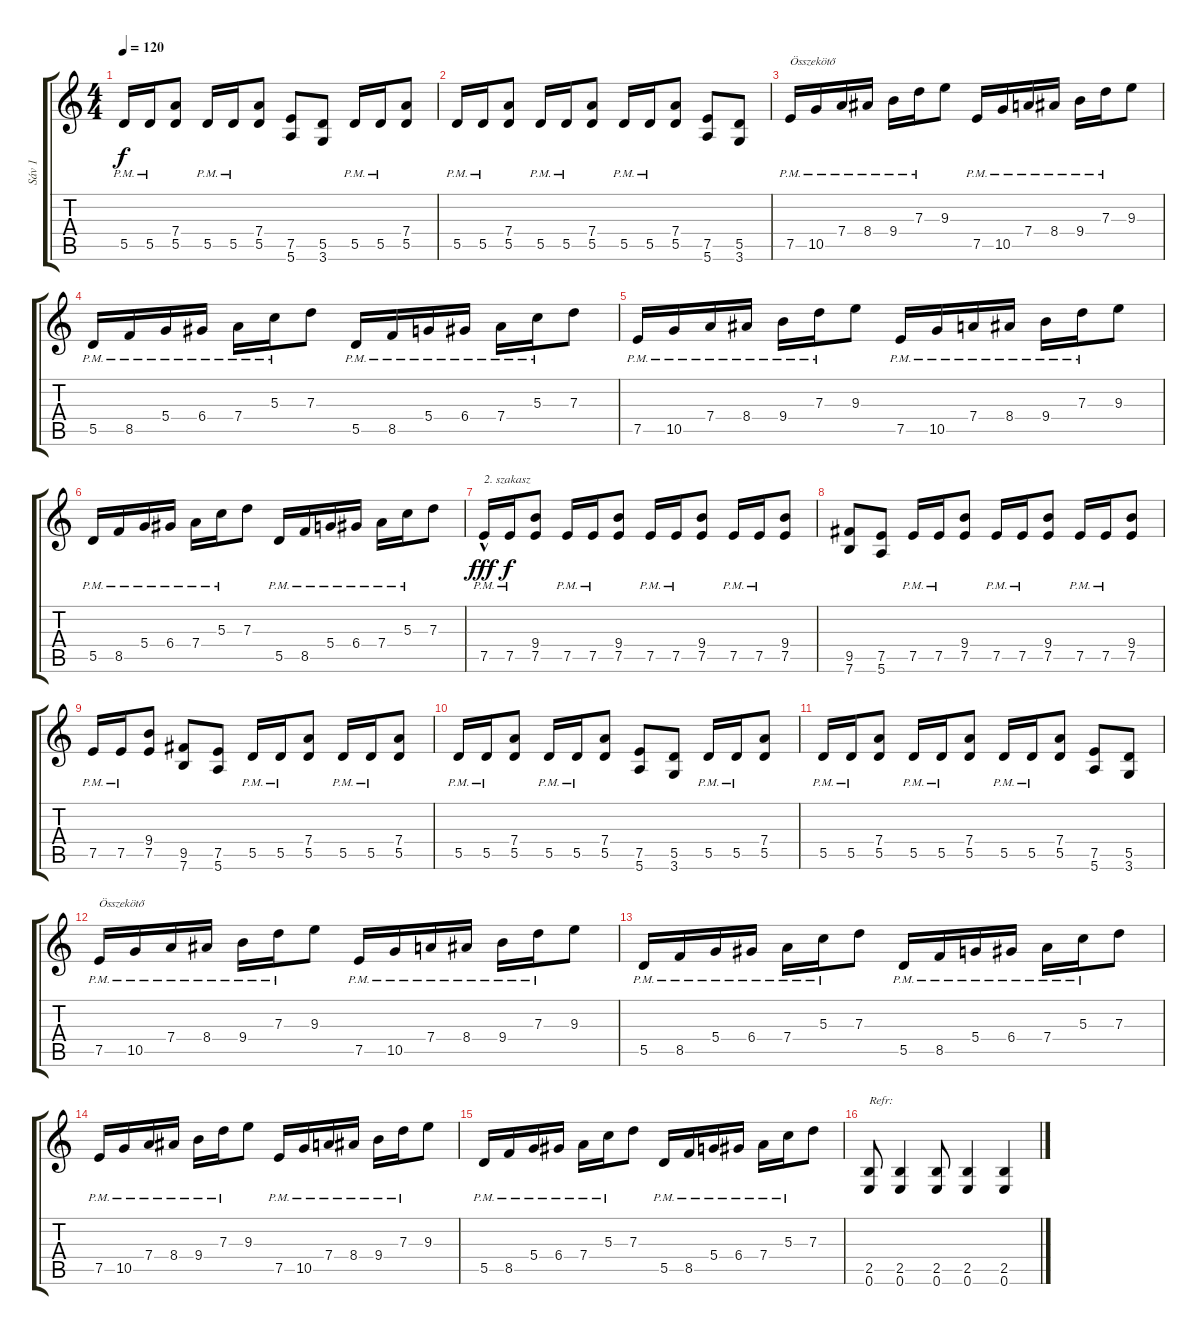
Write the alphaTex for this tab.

\track ("Sáv 1" "Sáv 1") {instrument electricguitarjazz}
\staff {score tabs}
\tuning (E4 B3 G3 D3 A2 E2) {hide}
\ts (4 4)
\tempo 120
\clef g2
\ks c
5.5{pm}.16{dy f} 5.5{pm}.16 (7.4 5.5).8 5.5{pm}.16 5.5{pm}.16 (7.4 5.5).8 (7.5 5.6).8 (5.5 3.6).8 5.5{pm}.16 5.5{pm}.16 (7.4 5.5).8 |
5.5{pm}.16 5.5{pm}.16 (7.4 5.5).8 5.5{pm}.16 5.5{pm}.16 (7.4 5.5).8 5.5{pm}.16 5.5{pm}.16 (7.4 5.5).8 (7.5 5.6).8 (5.5 3.6).8 |
7.5{pm}.16{txt "Összekötő"} 10.5{pm}.16 7.4{pm}.16 8.4{pm}.16 9.4{pm}.16 7.3{pm}.16 9.3.8 7.5{pm}.16 10.5{pm}.16 7.4{pm}.16 8.4{pm}.16 9.4{pm}.16 7.3{pm}.16 9.3.8 |
5.5{pm}.16 8.5{pm}.16 5.4{pm}.16 6.4{pm}.16 7.4{pm}.16 5.3{pm}.16 7.3.8 5.5{pm}.16 8.5{pm}.16 5.4{pm}.16 6.4{pm}.16 7.4{pm}.16 5.3{pm}.16 7.3.8 |
7.5{pm}.16 10.5{pm}.16 7.4{pm}.16 8.4{pm}.16 9.4{pm}.16 7.3{pm}.16 9.3.8 7.5{pm}.16 10.5{pm}.16 7.4{pm}.16 8.4{pm}.16 9.4{pm}.16 7.3{pm}.16 9.3.8 |
5.5{pm}.16 8.5{pm}.16 5.4{pm}.16 6.4{pm}.16 7.4{pm}.16 5.3{pm}.16 7.3.8 5.5{pm}.16 8.5{pm}.16 5.4{pm}.16 6.4{pm}.16 7.4{pm}.16 5.3{pm}.16 7.3.8 |
7.5{hac pm}.16{txt "2. szakasz" dy fff} 7.5{pm}.16{dy f} (9.4 7.5).8 7.5{pm}.16 7.5{pm}.16 (9.4 7.5).8 7.5{pm}.16 7.5{pm}.16 (9.4 7.5).8 7.5{pm}.16 7.5{pm}.16 (9.4 7.5).8 |
(9.5 7.6).8 (7.5 5.6).8 7.5{pm}.16 7.5{pm}.16 (9.4 7.5).8 7.5{pm}.16 7.5{pm}.16 (9.4 7.5).8 7.5{pm}.16 7.5{pm}.16 (9.4 7.5).8 |
7.5{pm}.16 7.5{pm}.16 (9.4 7.5).8 (9.5 7.6).8 (7.5 5.6).8 5.5{pm}.16 5.5{pm}.16 (7.4 5.5).8 5.5{pm}.16 5.5{pm}.16 (7.4 5.5).8 |
5.5{pm}.16 5.5{pm}.16 (7.4 5.5).8 5.5{pm}.16 5.5{pm}.16 (7.4 5.5).8 (7.5 5.6).8 (5.5 3.6).8 5.5{pm}.16 5.5{pm}.16 (7.4 5.5).8 |
5.5{pm}.16 5.5{pm}.16 (7.4 5.5).8 5.5{pm}.16 5.5{pm}.16 (7.4 5.5).8 5.5{pm}.16 5.5{pm}.16 (7.4 5.5).8 (7.5 5.6).8 (5.5 3.6).8 |
7.5{pm}.16{txt "Összekötő"} 10.5{pm}.16 7.4{pm}.16 8.4{pm}.16 9.4{pm}.16 7.3{pm}.16 9.3.8 7.5{pm}.16 10.5{pm}.16 7.4{pm}.16 8.4{pm}.16 9.4{pm}.16 7.3{pm}.16 9.3.8 |
5.5{pm}.16 8.5{pm}.16 5.4{pm}.16 6.4{pm}.16 7.4{pm}.16 5.3{pm}.16 7.3.8 5.5{pm}.16 8.5{pm}.16 5.4{pm}.16 6.4{pm}.16 7.4{pm}.16 5.3{pm}.16 7.3.8 |
7.5{pm}.16 10.5{pm}.16 7.4{pm}.16 8.4{pm}.16 9.4{pm}.16 7.3{pm}.16 9.3.8 7.5{pm}.16 10.5{pm}.16 7.4{pm}.16 8.4{pm}.16 9.4{pm}.16 7.3{pm}.16 9.3.8 |
5.5{pm}.16 8.5{pm}.16 5.4{pm}.16 6.4{pm}.16 7.4{pm}.16 5.3{pm}.16 7.3.8 5.5{pm}.16 8.5{pm}.16 5.4{pm}.16 6.4{pm}.16 7.4{pm}.16 5.3{pm}.16 7.3.8 |
(2.5 0.6).8{txt "Refr:"} (2.5 0.6).4 (2.5 0.6).8 (2.5 0.6).4 (2.5 0.6).4
